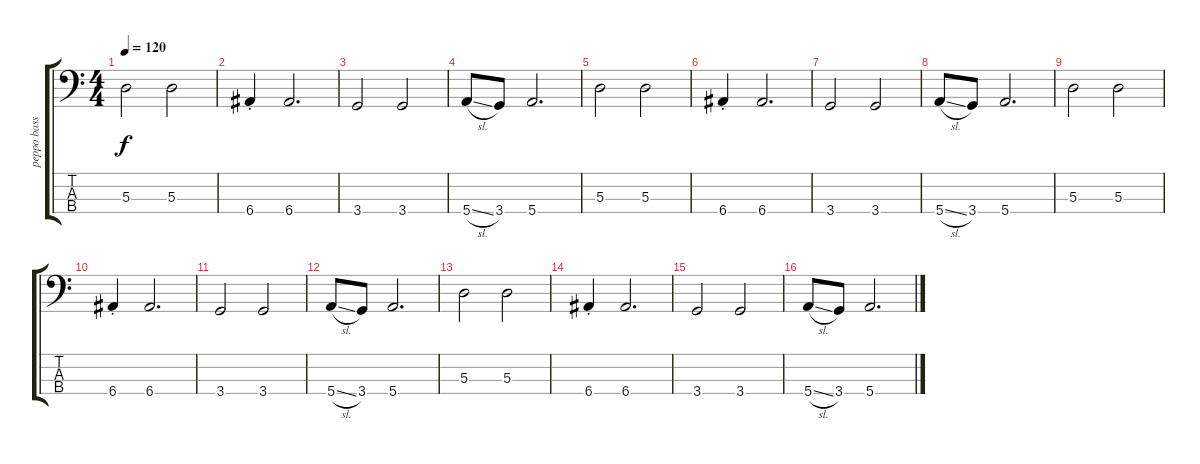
\track ("peppo bass" "peppo bass") {instrument electricbassfinger}
\staff {score tabs}
\tuning (G2 D2 A1 E1) {hide}
\ts (4 4)
\tempo 120
\clef f4
\ks c
5.3.2{dy f} 5.3.2 |
6.4{st}.4 6.4.2{d} |
3.4.2 3.4.2 |
5.4{sl}.8 3.4.8 5.4.2{d} |
5.3.2 5.3.2 |
6.4{st}.4 6.4.2{d} |
3.4.2 3.4.2 |
5.4{sl}.8 3.4.8 5.4.2{d} |
5.3.2 5.3.2 |
6.4{st}.4 6.4.2{d} |
3.4.2 3.4.2 |
5.4{sl}.8 3.4.8 5.4.2{d} |
5.3.2 5.3.2 |
6.4{st}.4 6.4.2{d} |
3.4.2 3.4.2 |
5.4{sl}.8 3.4.8 5.4.2{d}
